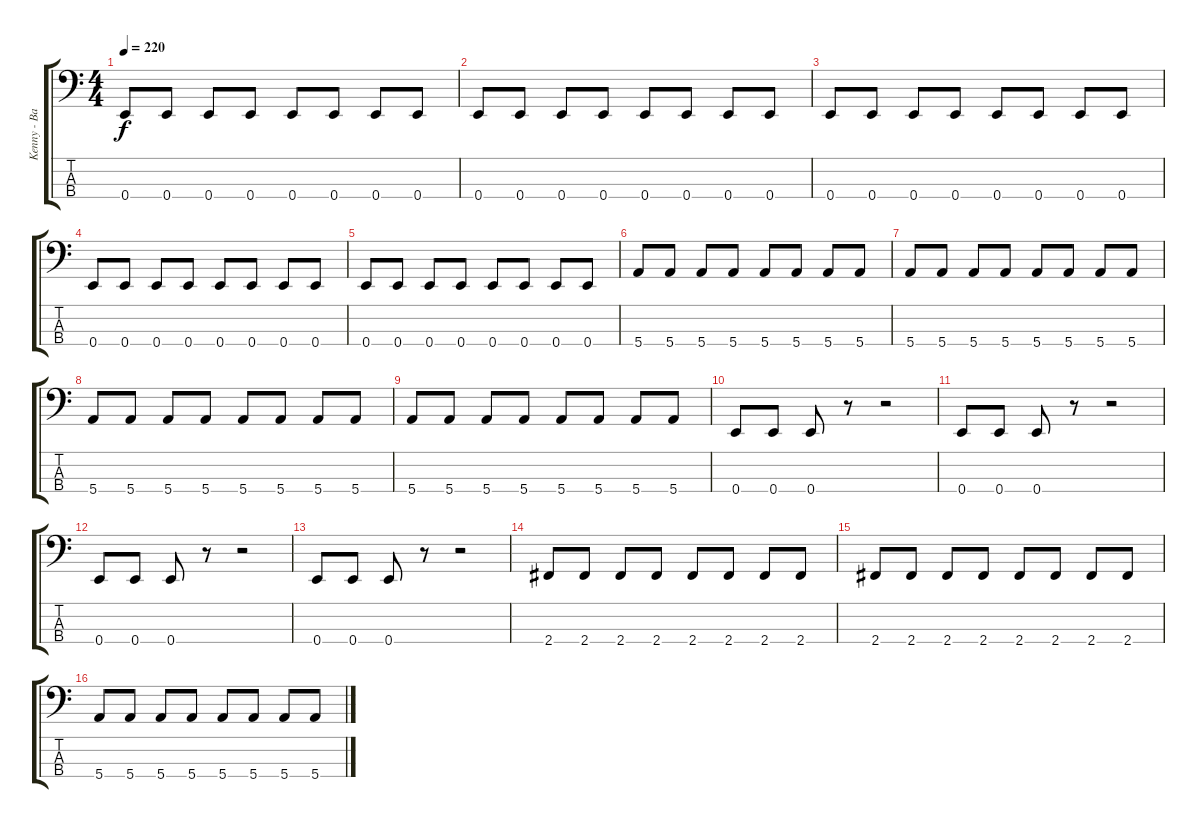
\track ("Kenny - Bass" "Kenny - Ba") {instrument electricbasspick}
\staff {score tabs}
\tuning (G2 D2 A1 E1) {hide}
\ts (4 4)
\tempo 220
\clef f4
\ks c
0.4.8{dy f} 0.4.8 0.4.8 0.4.8 0.4.8 0.4.8 0.4.8 0.4.8 |
0.4.8 0.4.8 0.4.8 0.4.8 0.4.8 0.4.8 0.4.8 0.4.8 |
0.4.8 0.4.8 0.4.8 0.4.8 0.4.8 0.4.8 0.4.8 0.4.8 |
0.4.8 0.4.8 0.4.8 0.4.8 0.4.8 0.4.8 0.4.8 0.4.8 |
0.4.8 0.4.8 0.4.8 0.4.8 0.4.8 0.4.8 0.4.8 0.4.8 |
5.4.8 5.4.8 5.4.8 5.4.8 5.4.8 5.4.8 5.4.8 5.4.8 |
5.4.8 5.4.8 5.4.8 5.4.8 5.4.8 5.4.8 5.4.8 5.4.8 |
5.4.8 5.4.8 5.4.8 5.4.8 5.4.8 5.4.8 5.4.8 5.4.8 |
5.4.8 5.4.8 5.4.8 5.4.8 5.4.8 5.4.8 5.4.8 5.4.8 |
0.4.8 0.4.8 0.4.8 r.8 r.2 |
0.4.8 0.4.8 0.4.8 r.8 r.2 |
0.4.8 0.4.8 0.4.8 r.8 r.2 |
0.4.8 0.4.8 0.4.8 r.8 r.2 |
2.4.8 2.4.8 2.4.8 2.4.8 2.4.8 2.4.8 2.4.8 2.4.8 |
2.4.8 2.4.8 2.4.8 2.4.8 2.4.8 2.4.8 2.4.8 2.4.8 |
5.4.8 5.4.8 5.4.8 5.4.8 5.4.8 5.4.8 5.4.8 5.4.8
